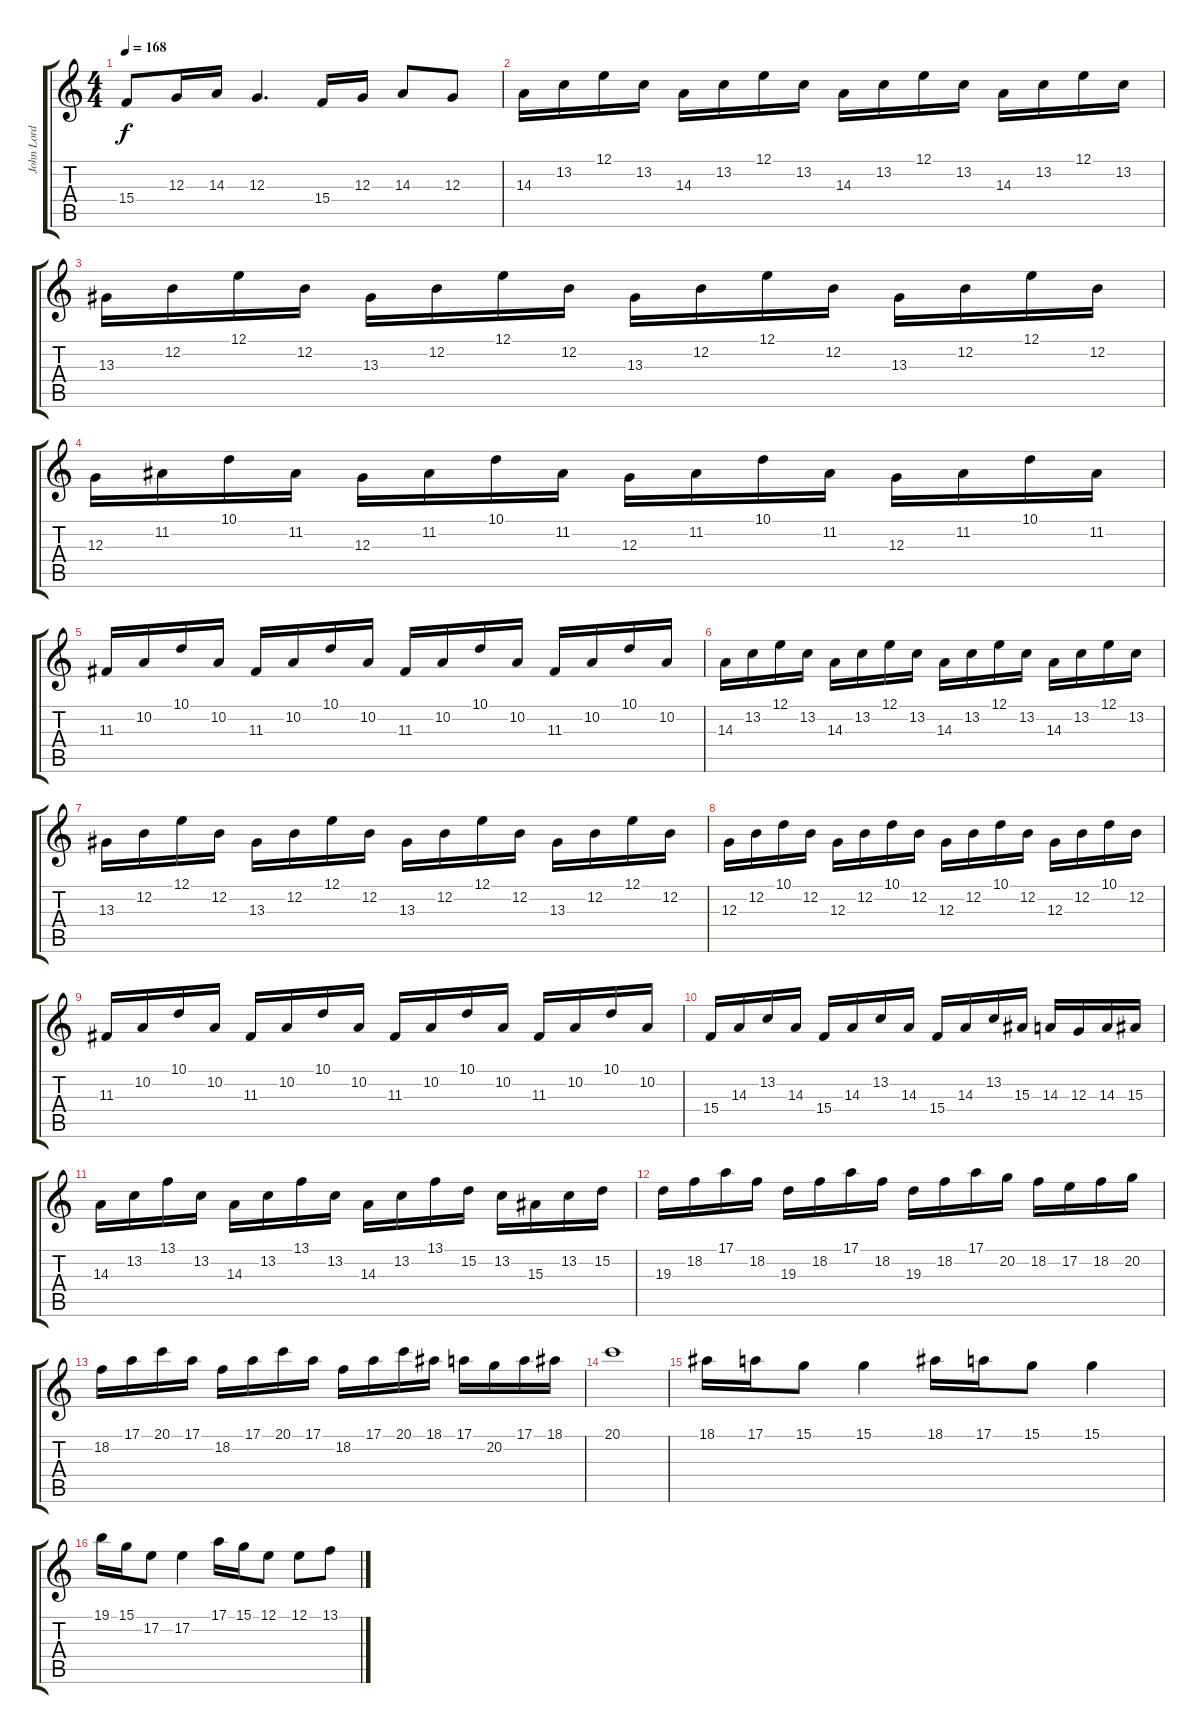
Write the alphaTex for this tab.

\track ("John Lord (left hand)" "John Lord ") {instrument drawbarorgan}
\staff {score tabs}
\tuning (E4 B3 G3 D3 A2 E2) {hide}
\ts (4 4)
\tempo 168
\clef g2
\ks c
15.4.8{dy f} 12.3.16 14.3.16 12.3.4{d} 15.4.16 12.3.16 14.3.8 12.3.8 |
14.3.16 13.2.16 12.1.16 13.2.16 14.3.16 13.2.16 12.1.16 13.2.16 14.3.16 13.2.16 12.1.16 13.2.16 14.3.16 13.2.16 12.1.16 13.2.16 |
13.3.16 12.2.16 12.1.16 12.2.16 13.3.16 12.2.16 12.1.16 12.2.16 13.3.16 12.2.16 12.1.16 12.2.16 13.3.16 12.2.16 12.1.16 12.2.16 |
12.3.16 11.2.16 10.1.16 11.2.16 12.3.16 11.2.16 10.1.16 11.2.16 12.3.16 11.2.16 10.1.16 11.2.16 12.3.16 11.2.16 10.1.16 11.2.16 |
11.3.16 10.2.16 10.1.16 10.2.16 11.3.16 10.2.16 10.1.16 10.2.16 11.3.16 10.2.16 10.1.16 10.2.16 11.3.16 10.2.16 10.1.16 10.2.16 |
14.3.16 13.2.16 12.1.16 13.2.16 14.3.16 13.2.16 12.1.16 13.2.16 14.3.16 13.2.16 12.1.16 13.2.16 14.3.16 13.2.16 12.1.16 13.2.16 |
13.3.16 12.2.16 12.1.16 12.2.16 13.3.16 12.2.16 12.1.16 12.2.16 13.3.16 12.2.16 12.1.16 12.2.16 13.3.16 12.2.16 12.1.16 12.2.16 |
12.3.16 12.2.16 10.1.16 12.2.16 12.3.16 12.2.16 10.1.16 12.2.16 12.3.16 12.2.16 10.1.16 12.2.16 12.3.16 12.2.16 10.1.16 12.2.16 |
11.3.16 10.2.16 10.1.16 10.2.16 11.3.16 10.2.16 10.1.16 10.2.16 11.3.16 10.2.16 10.1.16 10.2.16 11.3.16 10.2.16 10.1.16 10.2.16 |
15.4.16 14.3.16 13.2.16 14.3.16 15.4.16 14.3.16 13.2.16 14.3.16 15.4.16 14.3.16 13.2.16 15.3.16 14.3.16 12.3.16 14.3.16 15.3.16 |
14.3.16 13.2.16 13.1.16 13.2.16 14.3.16 13.2.16 13.1.16 13.2.16 14.3.16 13.2.16 13.1.16 15.2.16 13.2.16 15.3.16 13.2.16 15.2.16 |
19.3.16 18.2.16 17.1.16 18.2.16 19.3.16 18.2.16 17.1.16 18.2.16 19.3.16 18.2.16 17.1.16 20.2.16 18.2.16 17.2.16 18.2.16 20.2.16 |
18.2.16 17.1.16 20.1.16 17.1.16 18.2.16 17.1.16 20.1.16 17.1.16 18.2.16 17.1.16 20.1.16 18.1.16 17.1.16 20.2.16 17.1.16 18.1.16 |
20.1.1 |
18.1.16 17.1.16 15.1.8 15.1.4 18.1.16 17.1.16 15.1.8 15.1.4 |
19.1.16 15.1.16 17.2.8 17.2.4 17.1.16 15.1.16 12.1.8 12.1.8 13.1.8
